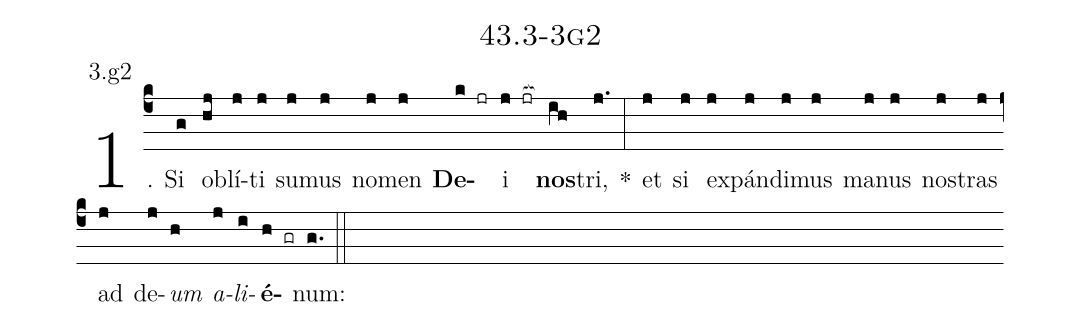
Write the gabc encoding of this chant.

name: 43.3-3g2;
annotation: 3.g2;
%%
(c4)1. Si(g) ob(hj)lí(j)ti(j) su(j)mus(j) no(j)men(j) <b>De</b>(k jr)i(j jr[ocb:1{]) <b>nos</b>(ih[ocb:0}])tri,(j.) *(:) et(j) si(j) ex(j)pán(j)di(j)mus(j) ma(j)nus(j) nos(j)tras(j) ad(j) de(j)<i>um</i>(h) <i>a</i>(j)<i>li</i>(i)<b>é</b>(h gr)num:(g.) (::)
